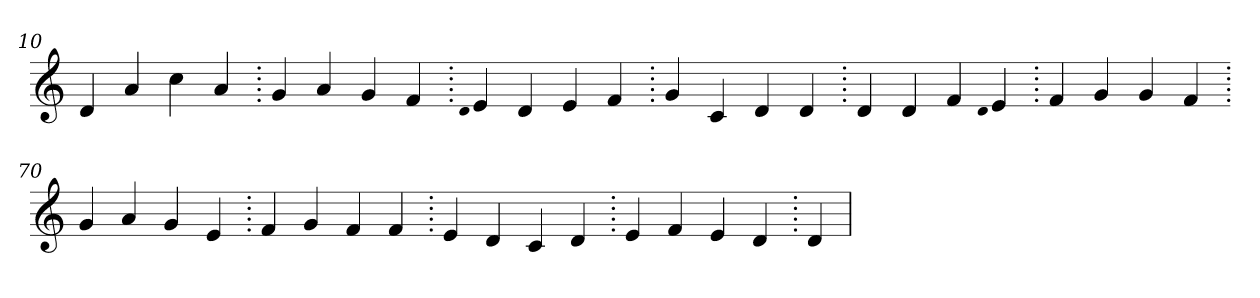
**kern
*part1
*staff1
*clefG2
=10.
4d
4a
4cc
4a
=20.
4g
4a
4g
4f
=30.
qqd
4e
4d
4e
4f
=40.
4g
4c
4d
4d
=50.
4d
4d
4f
qqd
4e
=60.
4f
4g
4g
4f
=70.
4g
4a
4g
4e
=80.
4f
4g
4f
4f
=90.
4e
4d
4c
4d
=100.
4e
4f
4e
4d
=110.
4d
=
*-
